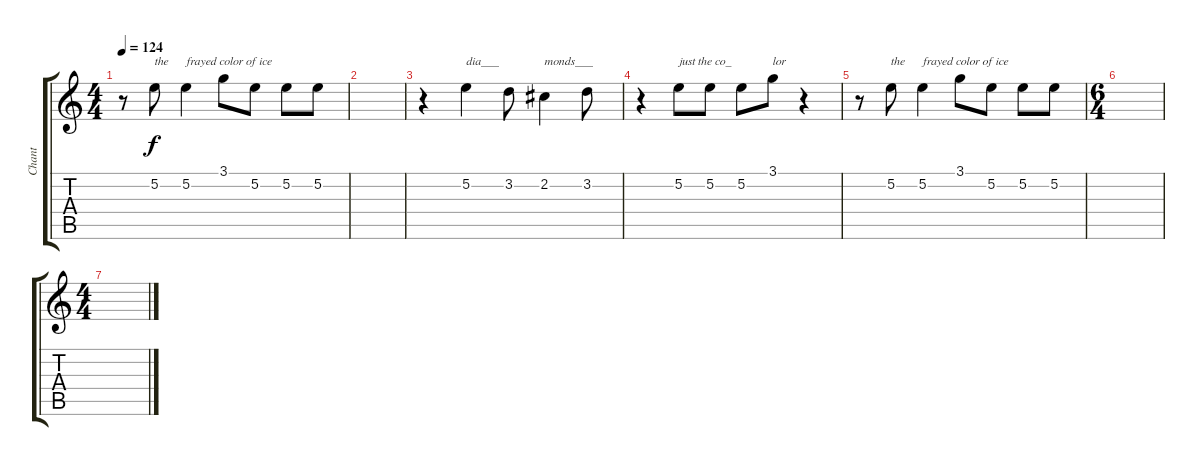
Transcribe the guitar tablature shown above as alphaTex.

\track ("Chant" "Chant") {instrument banjo}
\staff {score tabs}
\tuning (E4 B3 G3 D3 A2 E2) {hide}
\displaytranspose 12
\ts (4 4)
\tempo 124
\clef g2
\ks c
r.8{dy f} 5.2.8{txt "the"} 5.2.4{txt "frayed color of ice"} 3.1.8 5.2.8 5.2.8 5.2.8 |
|
r.4 5.2.4{txt "dia___"} 3.2.8 2.2.4{txt "monds___"} 3.2.8 |
r.4 5.2.8{txt "just the co_"} 5.2.8 5.2.8 3.1.8{txt "lor"} r.4 |
r.8 5.2.8{txt "the"} 5.2.4{txt "frayed color of ice"} 3.1.8 5.2.8 5.2.8 5.2.8 |
\ts (6 4)
|
\ts (4 4)
